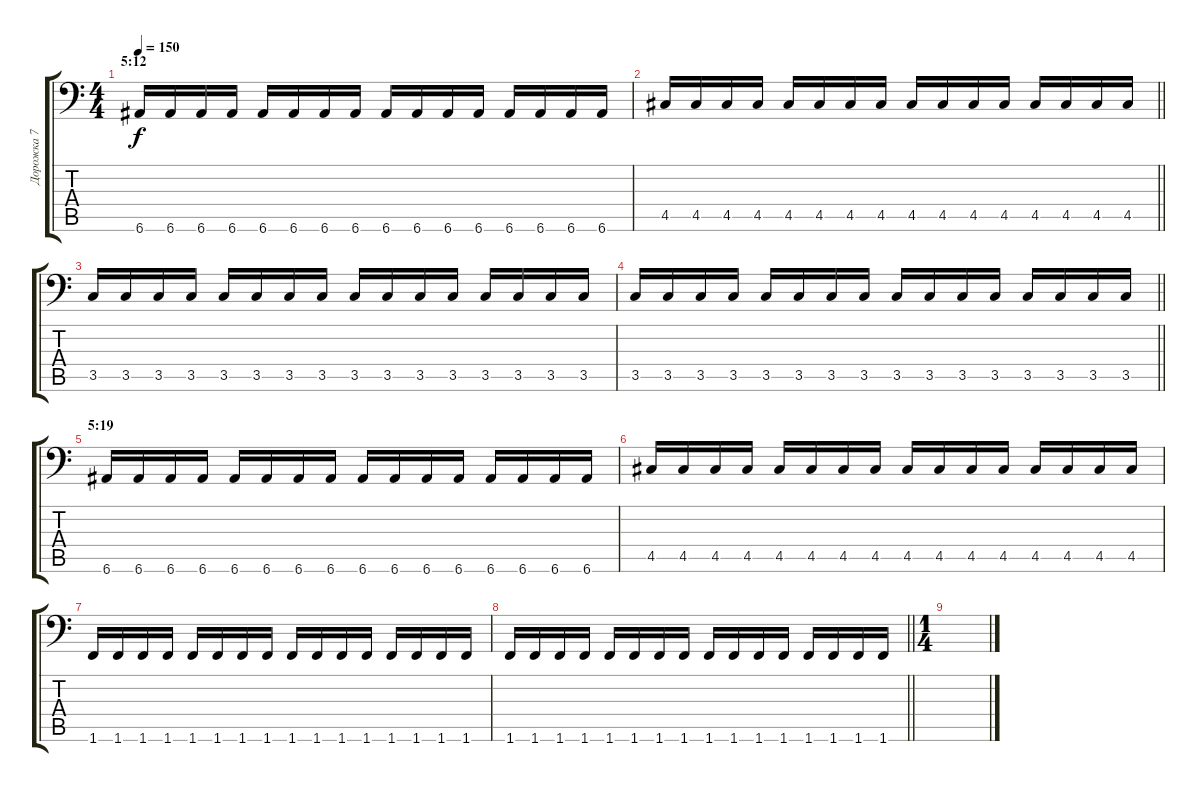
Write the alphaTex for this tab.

\track ("Дорожка 7" "Дорожка 7") {instrument distortionguitar}
\staff {score tabs}
\tuning (E3 B2 G2 D2 A1 E1) {hide}
\ts (4 4)
\section ("" "5:12")
\tempo 150
\clef f4
\ks c
6.6.16{dy f} 6.6.16 6.6.16 6.6.16 6.6.16 6.6.16 6.6.16 6.6.16 6.6.16 6.6.16 6.6.16 6.6.16 6.6.16 6.6.16 6.6.16 6.6.16 |
\barLineRight lightlight
4.5.16 4.5.16 4.5.16 4.5.16 4.5.16 4.5.16 4.5.16 4.5.16 4.5.16 4.5.16 4.5.16 4.5.16 4.5.16 4.5.16 4.5.16 4.5.16 |
3.5.16 3.5.16 3.5.16 3.5.16 3.5.16 3.5.16 3.5.16 3.5.16 3.5.16 3.5.16 3.5.16 3.5.16 3.5.16 3.5.16 3.5.16 3.5.16 |
\barLineRight lightlight
3.5.16 3.5.16 3.5.16 3.5.16 3.5.16 3.5.16 3.5.16 3.5.16 3.5.16 3.5.16 3.5.16 3.5.16 3.5.16 3.5.16 3.5.16 3.5.16 |
\section ("" "5:19")
6.6.16 6.6.16 6.6.16 6.6.16 6.6.16 6.6.16 6.6.16 6.6.16 6.6.16 6.6.16 6.6.16 6.6.16 6.6.16 6.6.16 6.6.16 6.6.16 |
4.5.16 4.5.16 4.5.16 4.5.16 4.5.16 4.5.16 4.5.16 4.5.16 4.5.16 4.5.16 4.5.16 4.5.16 4.5.16 4.5.16 4.5.16 4.5.16 |
1.6.16 1.6.16 1.6.16 1.6.16 1.6.16 1.6.16 1.6.16 1.6.16 1.6.16 1.6.16 1.6.16 1.6.16 1.6.16 1.6.16 1.6.16 1.6.16 |
\barLineRight lightlight
1.6.16 1.6.16 1.6.16 1.6.16 1.6.16 1.6.16 1.6.16 1.6.16 1.6.16 1.6.16 1.6.16 1.6.16 1.6.16 1.6.16 1.6.16 1.6.16 |
\ts (1 4)
